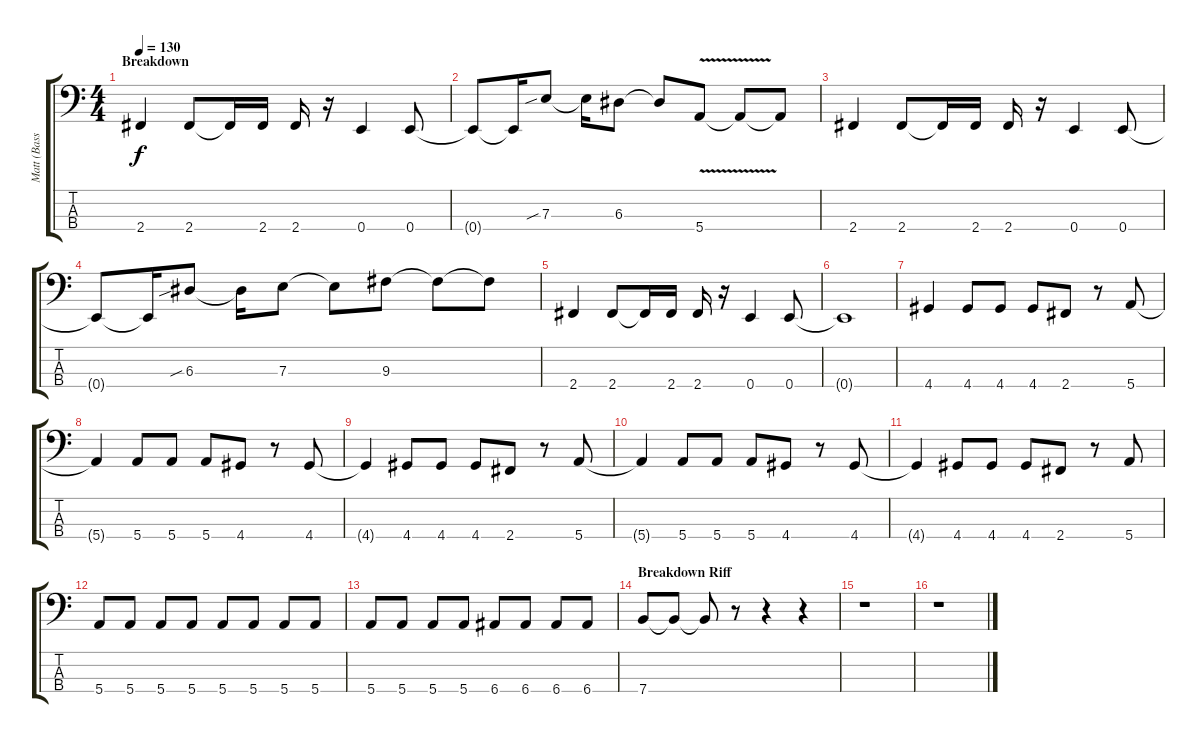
\track ("Matt (Bass)" "Matt (Bass") {instrument electricbasspick}
\staff {score tabs}
\tuning (G2 D2 A1 E1) {hide}
\ts (4 4)
\section ("" "Breakdown")
\tempo 130
\clef f4
\ks c
2.4.4{dy f} 2.4.8 2.4{t}.16 2.4.16 2.4.16 r.16 0.4.4 0.4.8 |
0.4{t}.8 0.4{t}.16 7.3{sib}.8 7.3{t}.16 6.3.8 6.3{t}.8 5.4{v}.8 5.4{t}.8 5.4{t}.8 |
2.4.4 2.4.8 2.4{t}.16 2.4.16 2.4.16 r.16 0.4.4 0.4.8 |
0.4{t}.8 0.4{t}.16 6.3{sib}.8 6.3{t}.16 7.3.8 7.3{t}.8 9.3.8 9.3{t}.8 9.3{t}.8 |
2.4.4 2.4.8 2.4{t}.16 2.4.16 2.4.16 r.16 0.4.4 0.4.8 |
0.4{t}.1 |
4.4.4 4.4.8 4.4.8 4.4.8 2.4.8 r.8 5.4.8 |
5.4{t}.4 5.4.8 5.4.8 5.4.8 4.4.8 r.8 4.4.8 |
4.4{t}.4 4.4.8 4.4.8 4.4.8 2.4.8 r.8 5.4.8 |
5.4{t}.4 5.4.8 5.4.8 5.4.8 4.4.8 r.8 4.4.8 |
4.4{t}.4 4.4.8 4.4.8 4.4.8 2.4.8 r.8 5.4.8 |
5.4.8 5.4.8 5.4.8 5.4.8 5.4.8 5.4.8 5.4.8 5.4.8 |
5.4.8 5.4.8 5.4.8 5.4.8 6.4.8 6.4.8 6.4.8 6.4.8 |
\section ("" "Breakdown Riff")
7.4.8 7.4{t}.8 7.4{t}.8 r.8 r.4 r.4 |
r.1 |
r.1
